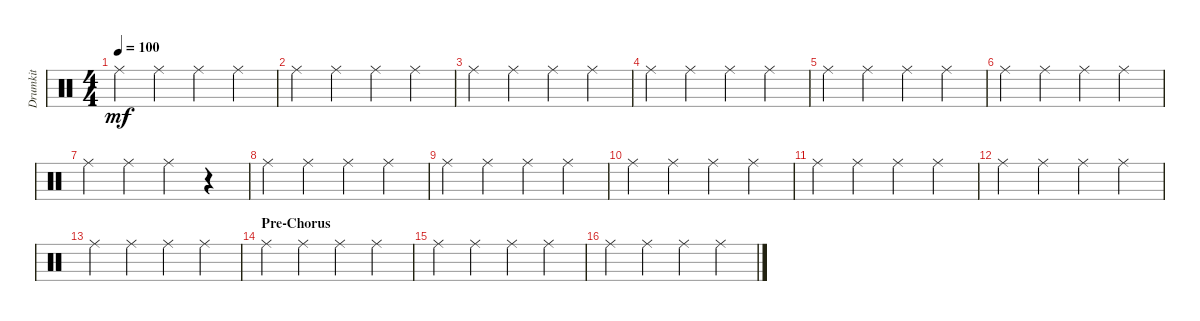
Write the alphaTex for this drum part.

\track ("Drumkit" "Drumkit") {instrument percussion}
\staff {score}
\articulation defaults
\ts (4 4)
\tempo 100
\clef neutral
\ks c "Ride (middle)".4{dy mf} "Ride (middle)".4 "Ride (middle)".4 "Ride (middle)".4
|
"Ride (middle)".4 "Ride (middle)".4 "Ride (middle)".4 "Ride (middle)".4 |
"Ride (middle)".4 "Ride (middle)".4 "Ride (middle)".4 "Ride (middle)".4 |
"Ride (middle)".4 "Ride (middle)".4 "Ride (middle)".4 "Ride (middle)".4 |
"Ride (middle)".4 "Ride (middle)".4 "Ride (middle)".4 "Ride (middle)".4 |
"Ride (middle)".4 "Ride (middle)".4 "Ride (middle)".4 "Ride (middle)".4 |
"Ride (middle)".4 "Ride (middle)".4 "Ride (middle)".4 r.4 |
"Ride (middle)".4 "Ride (middle)".4 "Ride (middle)".4 "Ride (middle)".4 |
"Ride (middle)".4 "Ride (middle)".4 "Ride (middle)".4 "Ride (middle)".4 |
"Ride (middle)".4 "Ride (middle)".4 "Ride (middle)".4 "Ride (middle)".4 |
"Ride (middle)".4 "Ride (middle)".4 "Ride (middle)".4 "Ride (middle)".4 |
"Ride (middle)".4 "Ride (middle)".4 "Ride (middle)".4 "Ride (middle)".4 |
"Ride (middle)".4 "Ride (middle)".4 "Ride (middle)".4 "Ride (middle)".4 |
\section ("" "Pre-Chorus")
"Ride (middle)".4 "Ride (middle)".4 "Ride (middle)".4 "Ride (middle)".4 |
"Ride (middle)".4 "Ride (middle)".4 "Ride (middle)".4 "Ride (middle)".4 |
"Ride (middle)".4 "Ride (middle)".4 "Ride (middle)".4 "Ride (middle)".4
